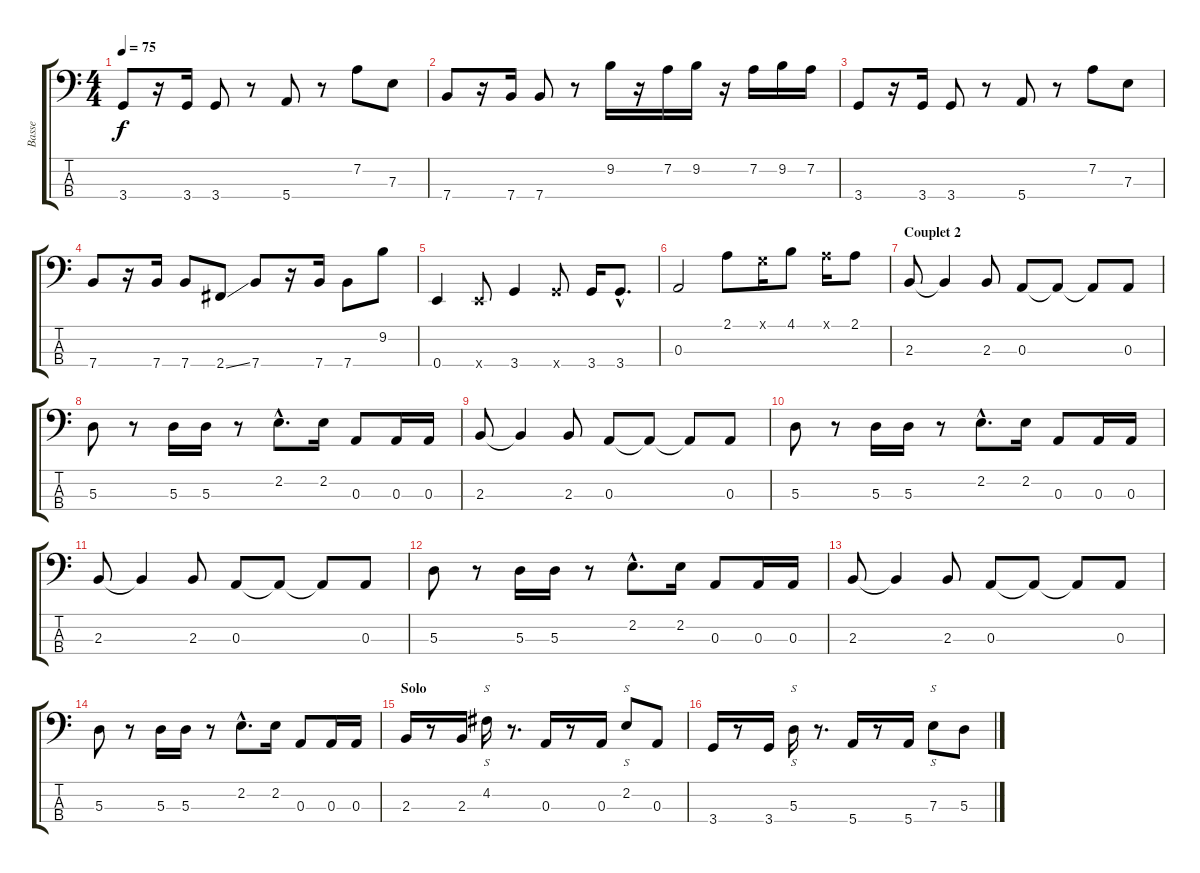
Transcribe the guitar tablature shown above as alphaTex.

\track ("Basse" "Basse") {instrument electricbassfinger}
\staff {score tabs}
\tuning (G2 D2 A1 E1) {hide}
\ts (4 4)
\tempo 75
\clef f4
\ks c
3.4.8{dy f} r.16 3.4.16 3.4.8 r.8 5.4.8 r.8 7.2.8 7.3.8 |
7.4.8 r.16 7.4.16 7.4.8 r.8 9.2.16 r.16 7.2.16 9.2.16 r.16 7.2.16 9.2.16 7.2.16 |
3.4.8 r.16 3.4.16 3.4.8 r.8 5.4.8 r.8 7.2.8 7.3.8 |
7.4.8 r.16 7.4.16 7.4.8 2.4{ss}.8 7.4.8 r.16 7.4.16 7.4.8 9.2.8 |
0.4.4 0.4{x}.8 3.4.4 3.4{x}.8 3.4.16 3.4{hac}.8{d} |
0.3.2 2.1.8 0.1{x}.16 4.1.8 2.1{x}.16 2.1.8 |
\section ("" "Couplet 2")
2.3.8 2.3{t}.4 2.3.8 0.3.8 0.3{t}.8 0.3{t}.8 0.3.8 |
5.3.8 r.8 5.3.16 5.3.16 r.8 2.2{hac}.8{d} 2.2.16 0.3.8 0.3.16 0.3.16 |
2.3.8 2.3{t}.4 2.3.8 0.3.8 0.3{t}.8 0.3{t}.8 0.3.8 |
5.3.8 r.8 5.3.16 5.3.16 r.8 2.2{hac}.8{d} 2.2.16 0.3.8 0.3.16 0.3.16 |
2.3.8 2.3{t}.4 2.3.8 0.3.8 0.3{t}.8 0.3{t}.8 0.3.8 |
5.3.8 r.8 5.3.16 5.3.16 r.8 2.2{hac}.8{d} 2.2.16 0.3.8 0.3.16 0.3.16 |
2.3.8 2.3{t}.4 2.3.8 0.3.8 0.3{t}.8 0.3{t}.8 0.3.8 |
5.3.8 r.8 5.3.16 5.3.16 r.8 2.2{hac}.8{d} 2.2.16 0.3.8 0.3.16 0.3.16 |
\section ("" "Solo")
2.3.16 r.8 2.3.16 4.2.16{s} r.8{d} 0.3.16 r.8 0.3.16 2.2.8{s} 0.3.8 |
3.4.16 r.8 3.4.16 5.3.16{s} r.8{d} 5.4.16 r.8 5.4.16 7.3.8{s} 5.3.8
